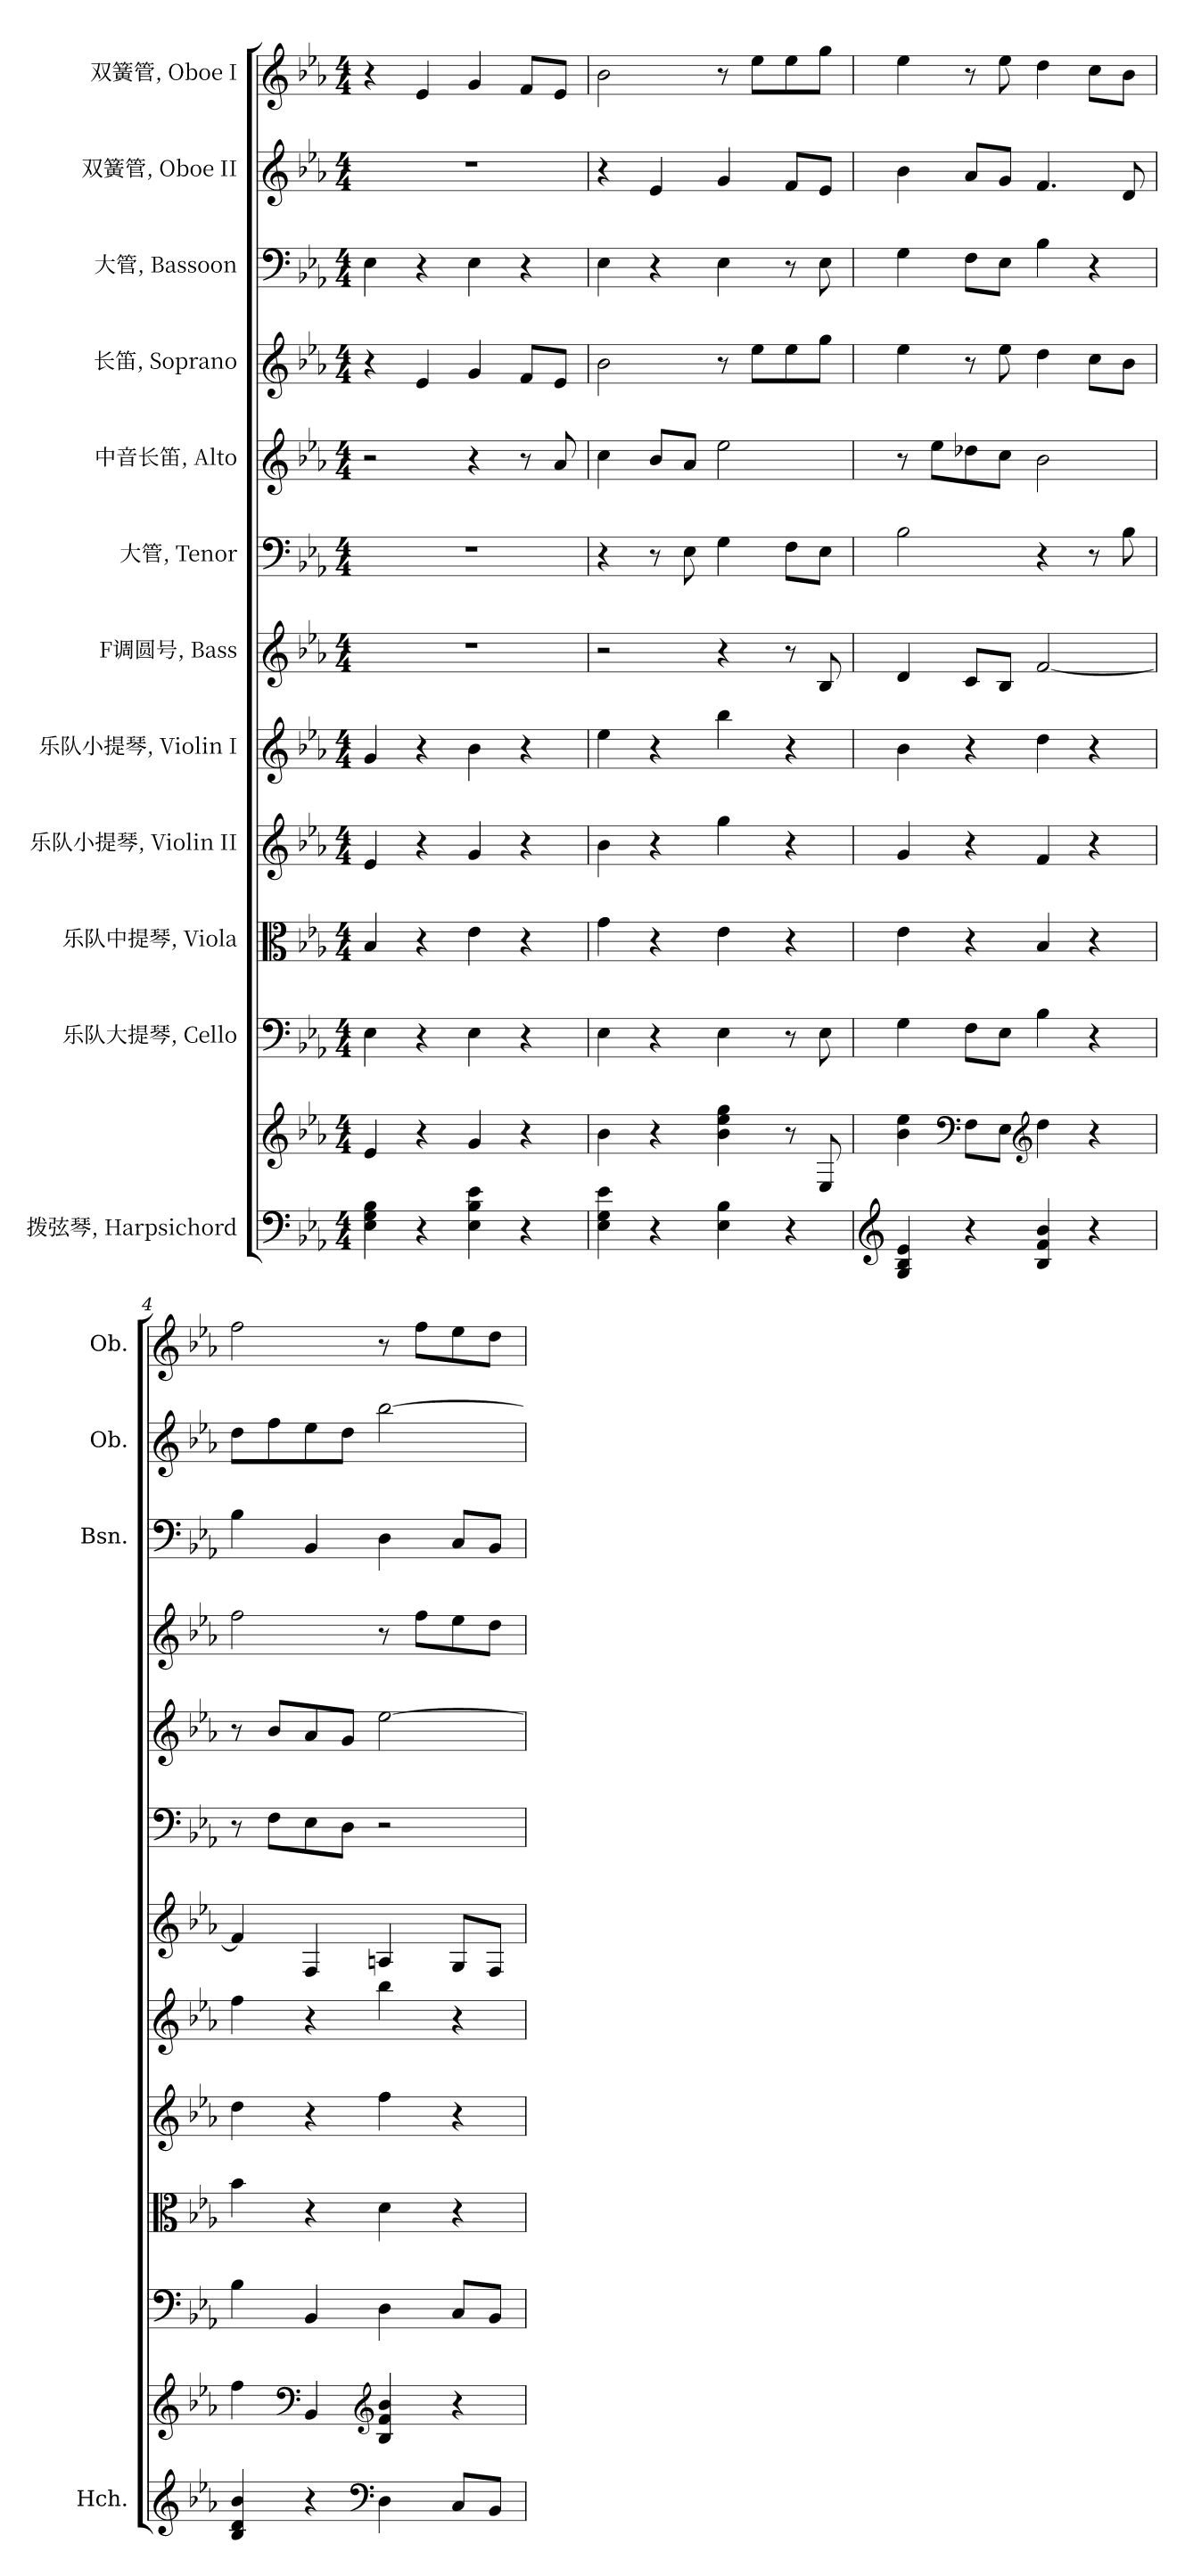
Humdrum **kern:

**kern	**kern	**kern	**kern	**kern	**kern	**kern	**kern	**kern	**kern	**kern	**kern	**kern
*part12	*part12	*part11	*part10	*part9	*part8	*part7	*part6	*part5	*part4	*part3	*part2	*part1
*staff13	*staff12	*staff11	*staff10	*staff9	*staff8	*staff7	*staff6	*staff5	*staff4	*staff3	*staff2	*staff1
*I"拨弦琴, Harpsichord	*	*I"乐队大提琴, Cello	*I"乐队中提琴, Viola	*I"乐队小提琴, Violin II	*I"乐队小提琴, Violin I	*I"F调圆号, Bass	*I"大管, Tenor	*I"中音长笛, Alto	*I"长笛, Soprano	*I"大管, Bassoon	*I"双簧管, Oboe II	*I"双簧管, Oboe I
*I'Hch.	*	*	*	*	*	*	*	*	*	*I'Bsn.	*I'Ob.	*I'Ob.
*clefF4	*clefG2	*clefF4	*clefC3	*clefG2	*clefG2	*clefG2	*clefF4	*clefG2	*clefG2	*clefF4	*clefG2	*clefG2
*	*	*	*	*	*	*ITrd4c7	*	*ITrd3c5	*	*	*	*
*k[b-e-a-]	*k[b-e-a-]	*k[b-e-a-]	*k[b-e-a-]	*k[b-e-a-]	*k[b-e-a-]	*k[b-e-a-d-]	*k[b-e-a-]	*k[b-e-]	*k[b-e-a-]	*k[b-e-a-]	*k[b-e-a-]	*k[b-e-a-]
*M4/4	*M4/4	*M4/4	*M4/4	*M4/4	*M4/4	*M4/4	*M4/4	*M4/4	*M4/4	*M4/4	*M4/4	*M4/4
*MM100	*MM100	*MM100	*MM100	*MM100	*MM100	*MM100	*MM100	*MM100	*MM100	*MM100	*MM100	*MM100
=1	=1	=1	=1	=1	=1	=1	=1	=1	=1	=1	=1	=1
4E-\ 4G\ 4B-\	4e-/	4E-\	4B-/	4e-/	4g/	1r	1r	2r	4r	4E-\	1r	4r
4r	4r	4r	4r	4r	4r	.	.	.	4e-/	4r	.	4e-/
4E-\ 4B-\ 4e-\	4g/	4E-\	4e-\	4g/	4b-\	.	.	4r	4g/	4E-\	.	4g/
4r	4r	4r	4r	4r	4r	.	.	8r	8f/L	4r	.	8f/L
.	.	.	.	.	.	.	.	8e-/	8e-/J	.	.	8e-/J
=2	=2	=2	=2	=2	=2	=2	=2	=2	=2	=2	=2	=2
4E-\ 4G\ 4e-\	4b-\	4E-\	4g\	4b-\	4ee-\	2r	4r	4g\	2b-\	4E-\	4r	2b-\
4r	4r	4r	4r	4r	4r	.	8r	8f/L	.	4r	4e-/	.
.	.	.	.	.	.	.	8E-\	8e-/J	.	.	.	.
4E-\ 4B-\	4b-\ 4ee-\ 4gg\	4E-\	4e-\	4gg\	4bb-\	4r	4G\	2b-\	8r	4E-\	4g/	8r
.	.	.	.	.	.	.	.	.	8ee-\L	.	.	8ee-\L
4r	8r	8r	4r	4r	4r	8r	8F\L	.	8ee-\	8r	8f/L	8ee-\
.	8E-/	8E-\	.	.	.	8E-/	8E-\J	.	8gg\J	8E-\	8e-/J	8gg\J
=3	=3	=3	=3	=3	=3	=3	=3	=3	=3	=3	=3	=3
*clefG2	*	*	*	*	*	*	*	*	*	*	*	*
4G/ 4B-/ 4e-/	4b-\ 4ee-\	4G\	4e-\	4g/	4b-\	4G/	2B-\	8r	4ee-\	4G\	4b-\	4ee-\
.	.	.	.	.	.	.	.	8b-\L	.	.	.	.
*	*clefF4	*	*	*	*	*	*	*	*	*	*	*
4r	8F\L	8F\L	4r	4r	4r	8F/L	.	8a-X\	8r	8F\L	8a-/L	8r
.	8E-\J	8E-\J	.	.	.	8E-/J	.	8g\J	8ee-\	8E-\J	8g/J	8ee-\
*	*clefG2	*	*	*	*	*	*	*	*	*	*	*
4B-/ 4f/ 4b-/	4dd\	4B-\	4B-/	4f/	4dd\	[2B-/	4r	2f\	4dd\	4B-\	4.f/	4dd\
4r	4r	4r	4r	4r	4r	.	8r	.	8cc\L	4r	.	8cc\L
.	.	.	.	.	.	.	8B-\	.	8b-\J	.	8d/	8b-\J
!!LO:PB:g=z
=4	=4	=4	=4	=4	=4	=4	=4	=4	=4	=4	=4	=4
4B-/ 4d/ 4b-/	4ff\	4B-\	4b-\	4dd\	4ff\	4B-/]	8r	8r	2ff\	4B-\	8dd\L	2ff\
.	.	.	.	.	.	.	8F\L	8f/L	.	.	8ff\	.
*	*clefF4	*	*	*	*	*	*	*	*	*	*	*
4r	4BB-/	4BB-/	4r	4r	4r	4BB-/	8E-\	8e-/	.	4BB-/	8ee-\	.
.	.	.	.	.	.	.	8D\J	8d/J	.	.	8dd\J	.
*clefF4	*clefG2	*	*	*	*	*	*	*	*	*	*	*
4D\	4B-/ 4f/ 4b-/	4D\	4d\	4ff\	4bb-\	4Dn/	2r	[2b-\	8r	4D\	[2bb-\	8r
.	.	.	.	.	.	.	.	.	8ff\L	.	.	8ff\L
8C/L	4r	8C/L	4r	4r	4r	8C/L	.	.	8ee-\	8C/L	.	8ee-\
8BB-/J	.	8BB-/J	.	.	.	8BB-/J	.	.	8dd\J	8BB-/J	.	8dd\J
=	=	=	=	=	=	=	=	=	=	=	=	=
*-	*-	*-	*-	*-	*-	*-	*-	*-	*-	*-	*-	*-
